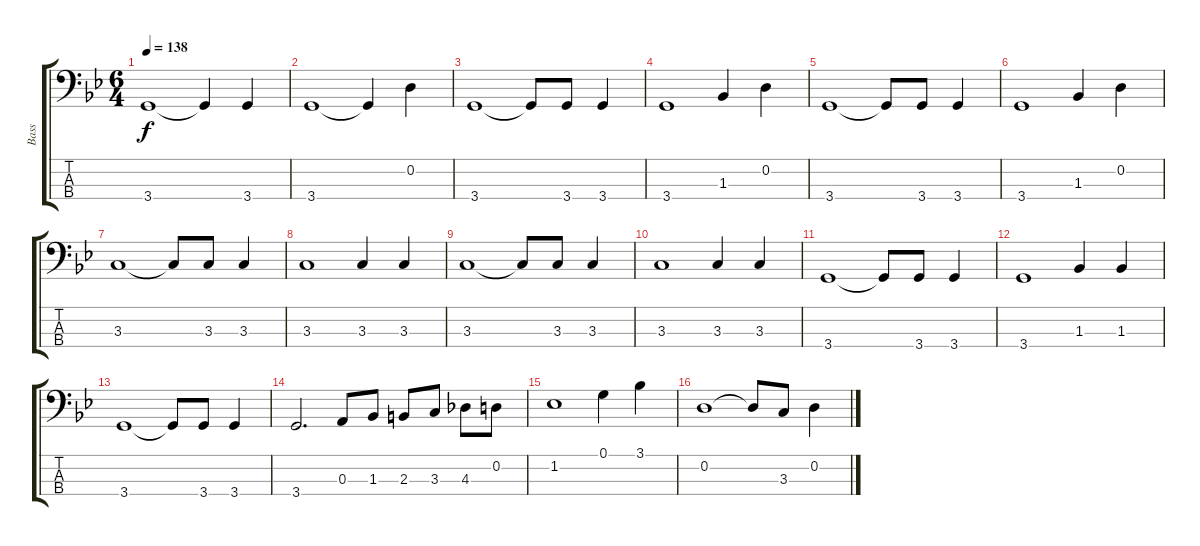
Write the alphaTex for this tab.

\track ("Bass" "Bass") {instrument electricbassfinger}
\staff {score tabs}
\tuning (G2 D2 A1 E1) {hide}
\ts (6 4)
\tempo 138
\clef f4
\ks gminor
3.4.1{dy f} 3.4{t}.4 3.4.4 |
3.4.1 3.4{t}.4 0.2.4 |
3.4.1 3.4{t}.8 3.4.8 3.4.4 |
3.4.1 1.3.4 0.2.4 |
3.4.1 3.4{t}.8 3.4.8 3.4.4 |
3.4.1 1.3.4 0.2.4 |
3.3.1 3.3{t}.8 3.3.8 3.3.4 |
3.3.1 3.3.4 3.3.4 |
3.3.1 3.3{t}.8 3.3.8 3.3.4 |
3.3.1 3.3.4 3.3.4 |
3.4.1 3.4{t}.8 3.4.8 3.4.4 |
3.4.1 1.3.4 1.3.4 |
3.4.1 3.4{t}.8 3.4.8 3.4.4 |
3.4.2{d} 0.3.8 1.3.8 2.3.8 3.3.8 4.3.8 0.2.8 |
1.2.1 0.1.4 3.1.4 |
0.2.1 0.2{t}.8 3.3.8 0.2.4
